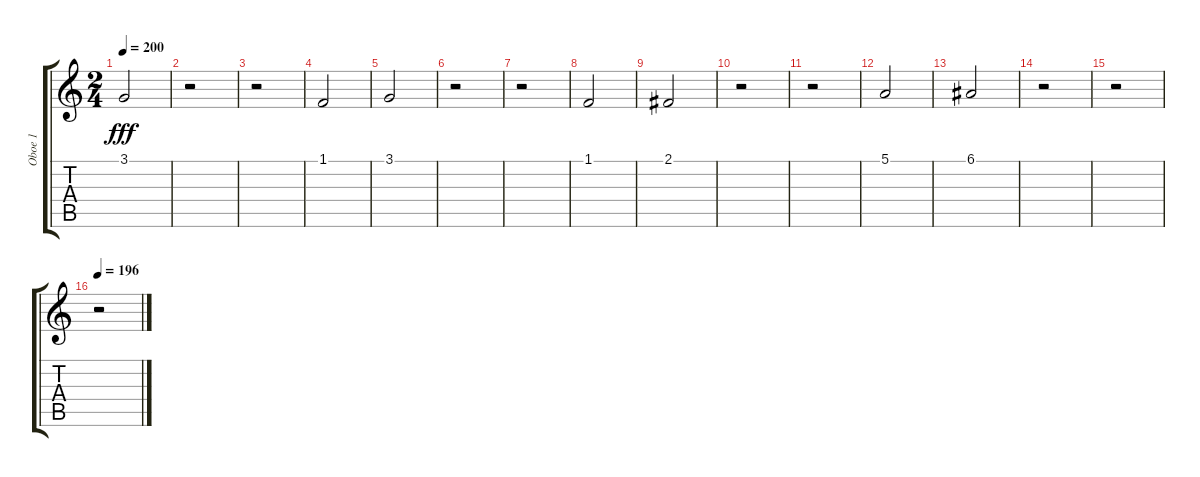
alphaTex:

\track ("Oboe 1" "Oboe 1") {instrument oboe}
\staff {score tabs}
\tuning (E4 B3 G3 D3 A2 E2) {hide}
\ts (2 4)
\tempo 200
\clef g2
\ks c
3.1.2{dy fff} |
r.2 |
r.2 |
1.1.2 |
3.1.2 |
r.2 |
r.2 |
1.1.2 |
2.1.2 |
r.2 |
r.2 |
5.1.2 |
6.1.2 |
r.2 |
r.2 |
\tempo 196
r.2
